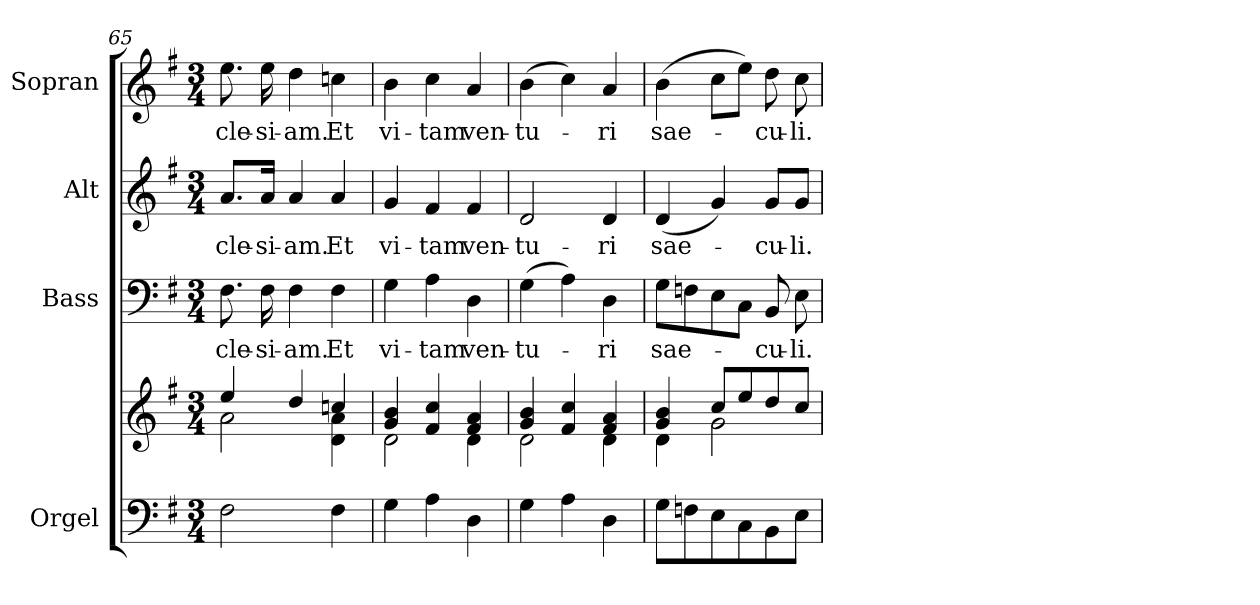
**kern	**kern	**kern	**text	**kern	**text	**kern	**text
*part4	*part4	*part3	*part3	*part2	*part2	*part1	*part1
*staff5	*staff4	*staff3	*staff3	*staff2	*staff2	*staff1	*staff1
*I"Orgel	*	*I"Bass	*	*I"Alt	*	*I"Sopran	*
*I'Org.	*	*I'B.	*	*I'A.	*	*I'S.	*
*clefF4	*clefG2	*clefF4	*	*clefG2	*	*clefG2	*
*k[f#]	*k[f#]	*k[f#]	*	*k[f#]	*	*k[f#]	*
*G:	*G:	*G:	*	*G:	*	*G:	*
*M3/4	*M3/4	*M3/4	*	*M3/4	*	*M3/4	*
=65	=65	=65	=65	=65	=65	=65	=65
*	*^	*	*	*	*	*	*
!	!	!	!	!LO:LY:b	!	!LO:LY:b	!	!LO:LY:b
2F#\	4ee/	2a\	8.F#\	-cle-	8.a/L	-cle-	8.ee\	-cle-
!	!	!	!	!LO:LY:b	!	!LO:LY:b	!	!LO:LY:b
.	.	.	16F#\	-si-	16a/Jk	-si-	16ee\	-si-
!	!	!	!	!LO:LY:b	!	!LO:LY:b	!	!LO:LY:b
.	4dd/	.	4F#\	-am.	4a/	-am.	4dd\	-am.
!	!	!	!	!LO:LY:b	!	!LO:LY:b	!	!LO:LY:b
4F#\	4ccn/	4d\ 4a\	4F#\	Et	4a/	Et	4ccn\	Et
=66	=66	=66	=66	=66	=66	=66	=66	=66
!	!	!	!	!LO:LY:b	!	!LO:LY:b	!	!LO:LY:b
4G\	4g/ 4b/	2d\	4G\	vi-	4g/	vi-	4b\	vi-
!	!	!	!	!LO:LY:b	!	!LO:LY:b	!	!LO:LY:b
4A\	4f#/ 4cc/	.	4A\	-tam	4f#/	-tam	4cc\	-tam
!	!	!	!	!LO:LY:b	!	!LO:LY:b	!	!LO:LY:b
4D\	4f#/ 4a/	4d\	4D\	ven-	4f#/	ven-	4a/	ven-
=67	=67	=67	=67	=67	=67	=67	=67	=67
!	!	!	!	!LO:LY:b	!	!LO:LY:b	!	!LO:LY:b
4G\	4g/ 4b/	2d\	(>4G\	-tu-	2d/	-tu-	(>4b\	-tu-
4A\	4f#/ 4cc/	.	4A\)	.	.	.	4cc\)	.
!	!	!	!	!LO:LY:b	!	!LO:LY:b	!	!LO:LY:b
4D\	4f#/ 4a/	4d\	4D\	-ri	4d/	-ri	4a/	-ri
!!LO:PB:g=z
=68	=68	=68	=68	=68	=68	=68	=68	=68
!	!	!	!	!LO:LY:b	!	!LO:LY:b	!	!LO:LY:b
8G\L	4g/ 4b/	4d\	8G\L	sae-	(<4d/	sae-	(>4b\	sae-
8Fn\	.	.	8Fn\	.	.	.	.	.
8E\	8cc/L	2g\	8E\	.	4g/)	.	8cc\L	.
8C\	8ee/	.	8C\J	.	.	.	8ee\J)	.
!	!	!	!	!LO:LY:b	!	!LO:LY:b	!	!LO:LY:b
8BB\	8dd/	.	8BB/	-cu-	8g/L	-cu-	8dd\	-cu-
!	!	!	!	!LO:LY:b	!	!LO:LY:b	!	!LO:LY:b
8E\J	8cc/J	.	8E\	-li.	8g/J	-li.	8cc\	-li.
*	*v	*v	*	*	*	*	*	*
=	=	=	=	=	=	=	=
*-	*-	*-	*-	*-	*-	*-	*-
